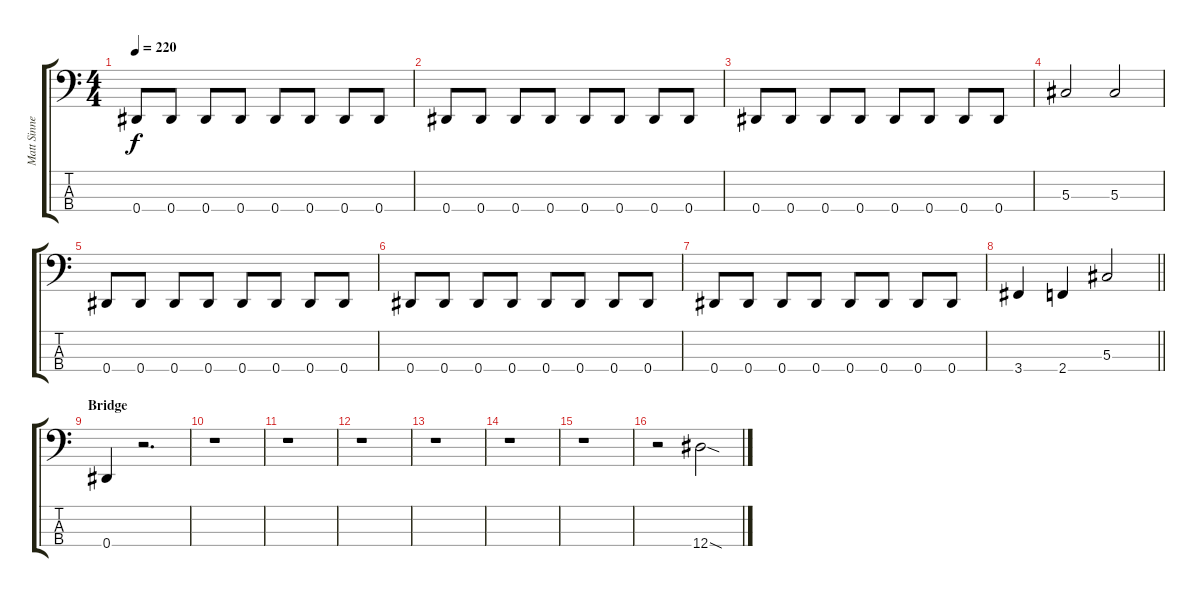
\track ("Matt Sinner" "Matt Sinne") {instrument electricbasspick}
\staff {score tabs}
\tuning (Gb2 Db2 Ab1 Eb1) {hide}
\ts (4 4)
\tempo 220
\clef f4
\ks c
0.4.8{dy f} 0.4.8 0.4.8 0.4.8 0.4.8 0.4.8 0.4.8 0.4.8 |
0.4.8 0.4.8 0.4.8 0.4.8 0.4.8 0.4.8 0.4.8 0.4.8 |
0.4.8 0.4.8 0.4.8 0.4.8 0.4.8 0.4.8 0.4.8 0.4.8 |
5.3.2 5.3.2 |
0.4.8 0.4.8 0.4.8 0.4.8 0.4.8 0.4.8 0.4.8 0.4.8 |
0.4.8 0.4.8 0.4.8 0.4.8 0.4.8 0.4.8 0.4.8 0.4.8 |
0.4.8 0.4.8 0.4.8 0.4.8 0.4.8 0.4.8 0.4.8 0.4.8 |
\barLineRight lightlight
3.4.4 2.4.4 5.3.2 |
\section ("" "Bridge")
0.4.4 r.2{d} |
r.1 |
r.1 |
r.1 |
r.1 |
r.1 |
r.1 |
r.2 12.4{sod}.2
